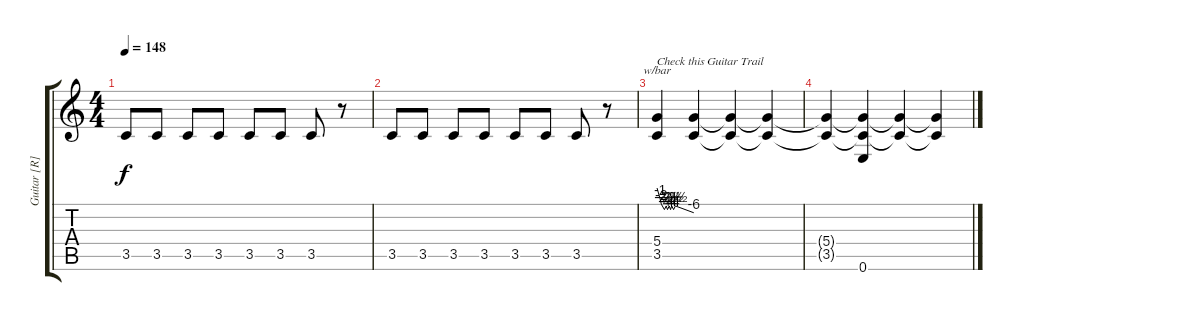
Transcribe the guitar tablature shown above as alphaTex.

\track ("Guitar [R]" "Guitar [R]") {instrument overdrivenguitar}
\staff {score tabs}
\tuning (E4 B3 G3 D3 A2 E2) {hide}
\ts (4 4)
\tempo 148
\clef g2
\ks c
3.5.8{dy f} 3.5.8 3.5.8 3.5.8 3.5.8 3.5.8 3.5.8 r.8 |
3.5.8 3.5.8 3.5.8 3.5.8 3.5.8 3.5.8 3.5.8 r.8 |
(5.4 3.5).4{tbe (custom default 0 0 5 -4 7 -8 12 -16 15 -10 17 -16 20 -10 22 -16 24 -10 27 -16 30 -10 60 -24) txt "Check this Guitar Trail"} (5.4{t} 3.5{t}).4 (5.4{t} 3.5{t}).4 (5.4{t} 3.5{t}).4 |
(5.4{t} 3.5{t}).4 (5.4{t} 3.5{t} 0.6).4 (5.4{t} 3.5{t}).4 (5.4{t} 3.5{t}).4
